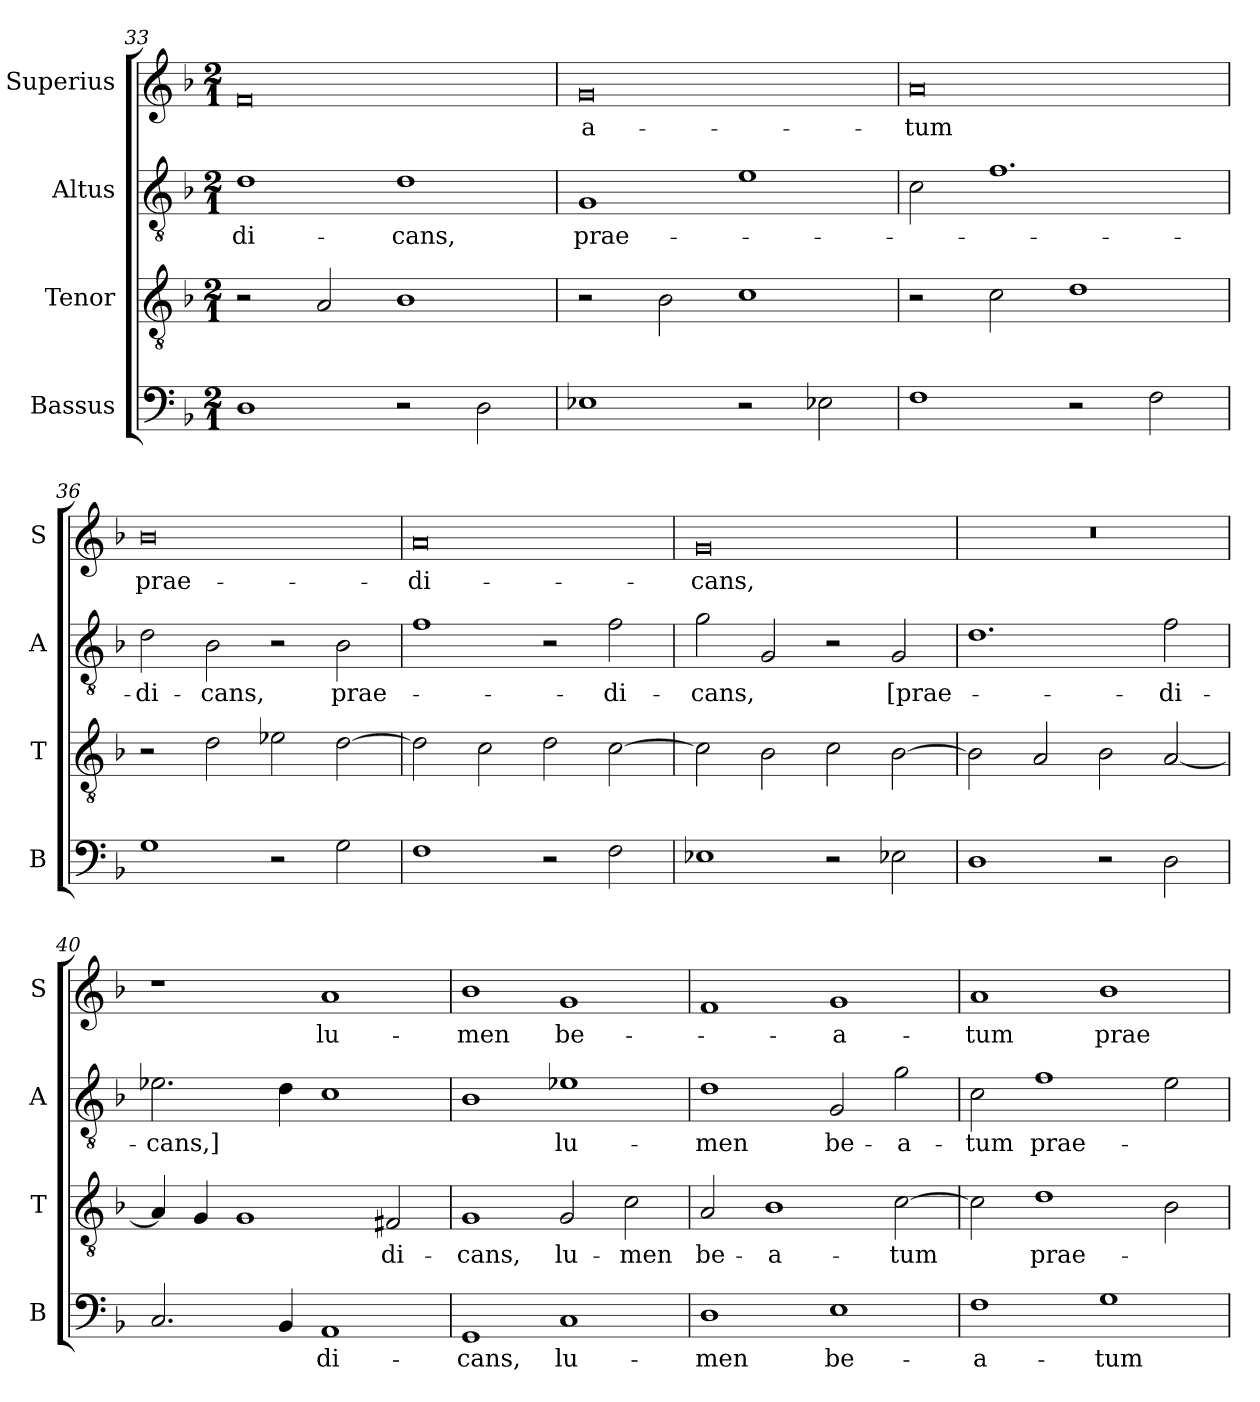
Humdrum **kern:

**kern	**text	**kern	**text	**kern	**text	**kern	**text
*part4	*part4	*part3	*part3	*part2	*part2	*part1	*part1
*staff4	*staff4	*staff3	*staff3	*staff2	*staff2	*staff1	*staff1
*I"Bassus	*	*I"Tenor	*	*I"Altus	*	*I"Superius	*
*I'B	*	*I'T	*	*I'A	*	*I'S	*
*clefF4	*	*clefGv2	*	*clefGv2	*	*clefG2	*
*k[b-]	*	*k[b-]	*	*k[b-]	*	*k[b-]	*
*F:	*	*F:	*	*F:	*	*F:	*
*M2/1	*	*M2/1	*	*M2/1	*	*M2/1	*
=33	=33	=33	=33	=33	=33	=33	=33
1D	.	2r	.	1d	-di-	0f	.
.	.	2A	.	.	.	.	.
2r	.	1B-	.	1d	-cans,	.	.
2D	.	.	.	.	.	.	.
=34	=34	=34	=34	=34	=34	=34	=34
1E-X	.	2r	.	1G	prae-	0g	-a-
.	.	2B-	.	.	.	.	.
2r	.	1c	.	1e	.	.	.
2E-X	.	.	.	.	.	.	.
=35	=35	=35	=35	=35	=35	=35	=35
1F	.	2r	.	2c	.	0a	-tum
.	.	2c	.	1.f	.	.	.
2r	.	1d	.	.	.	.	.
2F	.	.	.	.	.	.	.
=36	=36	=36	=36	=36	=36	=36	=36
1G	.	2r	.	2d	-di-	0b-	prae-
.	.	2d	.	2B-	-cans,	.	.
2r	.	2e-X	.	2r	.	.	.
2G	.	[2d	.	2B-	prae-	.	.
=37	=37	=37	=37	=37	=37	=37	=37
1F	.	2d]	.	1f	.	0a	-di-
.	.	2c	.	.	.	.	.
2r	.	2d	.	2r	.	.	.
2F	.	[2c	.	2f	-di-	.	.
=38	=38	=38	=38	=38	=38	=38	=38
1E-X	.	2c]	.	2g	-cans,	0g	-cans,
.	.	2B-	.	2G	.	.	.
2r	.	2c	.	2r	.	.	.
2E-X	.	[2B-	.	2G	[prae-	.	.
=39	=39	=39	=39	=39	=39	=39	=39
1D	.	2B-]	.	1.d	.	0r	.
.	.	2A	.	.	.	.	.
2r	.	2B-	.	.	.	.	.
2D	.	[2A	.	2f	-di-	.	.
=40	=40	=40	=40	=40	=40	=40	=40
2.C	.	4A]	.	2.e-X	-cans,]	1r	.
.	.	4G	.	.	.	.	.
.	.	1G	.	.	.	.	.
4BB-	.	.	.	4d	.	.	.
1AA	-di-	.	.	1c	.	1a	lu-
.	.	2F#X	-di-	.	.	.	.
=41	=41	=41	=41	=41	=41	=41	=41
1GG	-cans,	1G	-cans,	1B-	.	1b-	-men
1C	lu-	2G	lu-	1e-X	lu-	1g	be-
.	.	2c	-men	.	.	.	.
=42	=42	=42	=42	=42	=42	=42	=42
1D	-men	2A	be-	1d	-men	1f	.
.	.	1B-	-a-	.	.	.	.
1E	be-	.	.	2G	be-	1g	-a-
.	.	[2c	-tum	2g	-a-	.	.
=43	=43	=43	=43	=43	=43	=43	=43
1F	-a-	2c]	.	2c	-tum	1a	-tum
.	.	1d	prae-	1f	prae-	.	.
1G	-tum	.	.	.	.	1b-	prae-
.	.	2B-	.	2e	.	.	.
=	=	=	=	=	=	=	=
*-	*-	*-	*-	*-	*-	*-	*-
